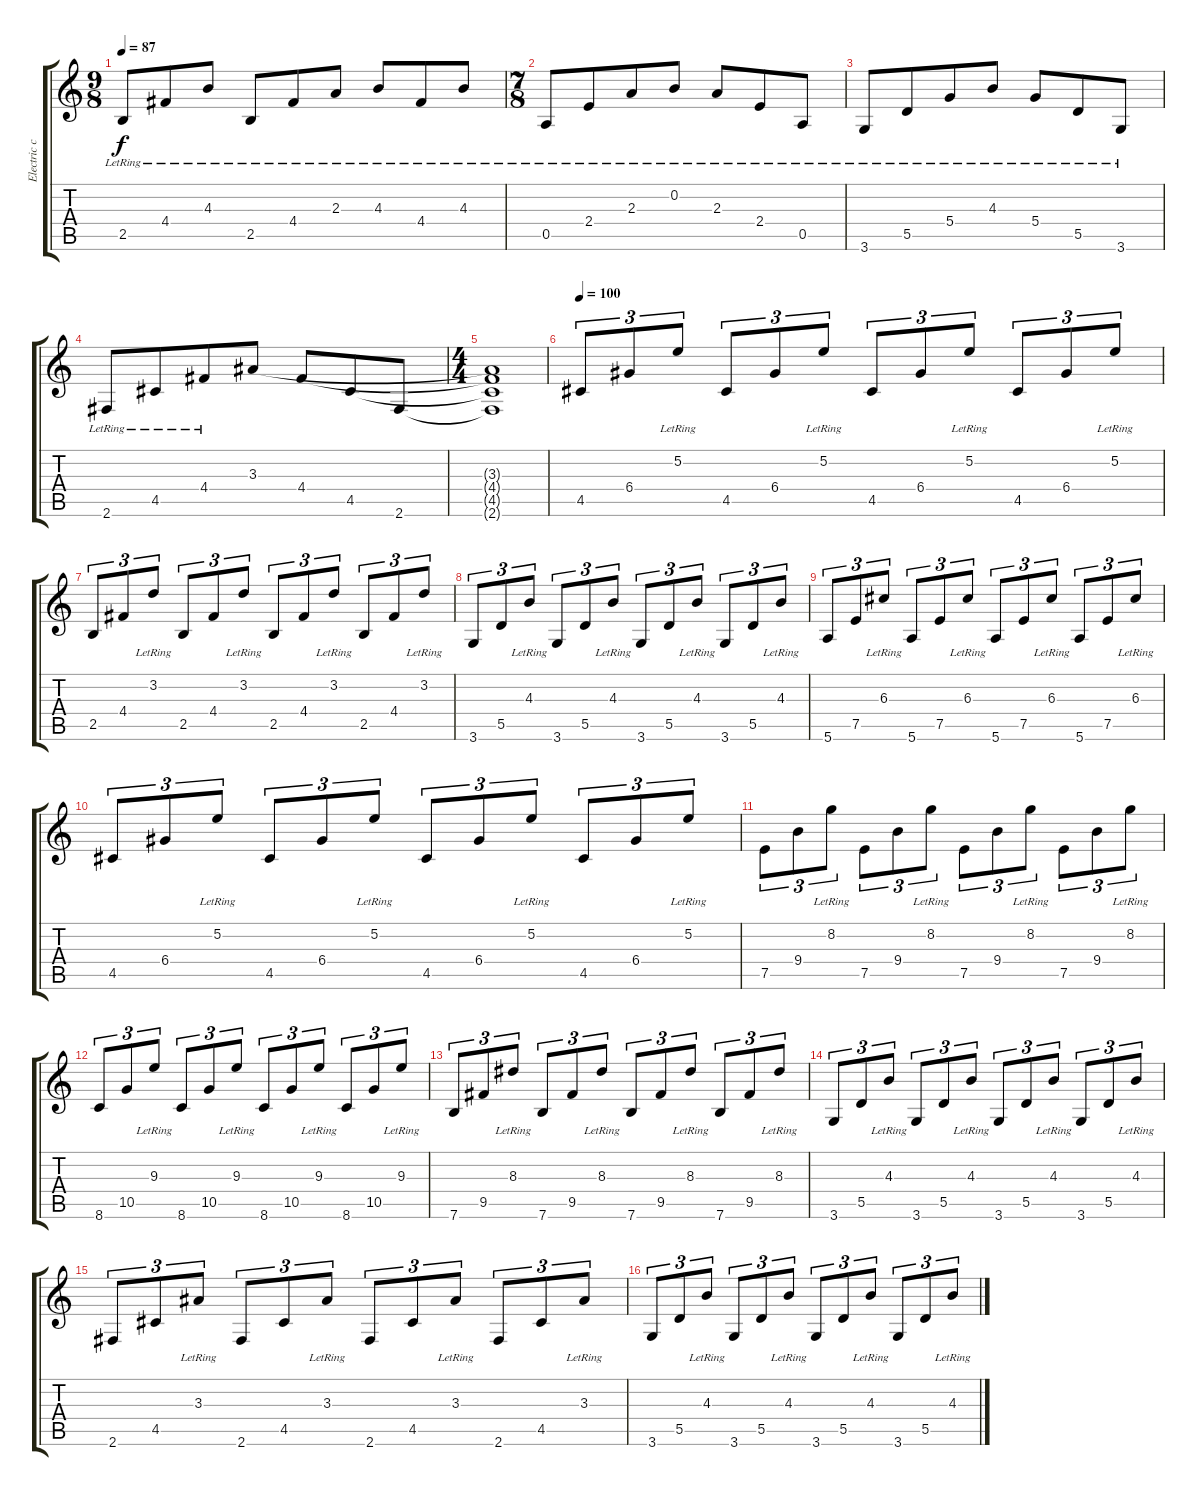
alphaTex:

\track ("Electric clean" "Electric c") {instrument electricguitarclean}
\staff {score tabs}
\tuning (E4 B3 G3 D3 A2 E2) {hide}
\ts (9 8)
\tempo 87
\clef g2
\ks c
2.5{lr}.8{dy f} 4.4{lr}.8 4.3{lr}.8 2.5{lr}.8 4.4{lr}.8 2.3{lr}.8 4.3{lr}.8 4.4{lr}.8 4.3{lr}.8 |
\ts (7 8)
0.5{lr}.8 2.4{lr}.8 2.3{lr}.8 0.2{lr}.8 2.3{lr}.8 2.4{lr}.8 0.5{lr}.8 |
3.6{lr}.8 5.5{lr}.8 5.4{lr}.8 4.3{lr}.8 5.4{lr}.8 5.5{lr}.8 3.6{lr}.8 |
2.6{lr}.8 4.5{lr}.8 4.4{lr}.8 3.3.8 4.4.8 4.5.8 2.6.8 |
\ts (4 4)
(3.3{t} 4.4{t} 4.5{t} 2.6{t}).1 |
\tempo 100
4.5.8{tu (3 2) volume 8} 6.4.8{tu (3 2)} 5.2{lr}.8{tu (3 2) volume 16} 4.5.8{tu (3 2) volume 8} 6.4.8{tu (3 2)} 5.2{lr}.8{tu (3 2) volume 10} 4.5.8{tu (3 2) volume 8} 6.4.8{tu (3 2)} 5.2{lr}.8{tu (3 2)} 4.5.8{tu (3 2)} 6.4.8{tu (3 2)} 5.2{lr}.8{tu (3 2) volume 3} |
2.5.8{tu (3 2) volume 8} 4.4.8{tu (3 2)} 3.2{lr}.8{tu (3 2) volume 16} 2.5.8{tu (3 2) volume 8} 4.4.8{tu (3 2)} 3.2{lr}.8{tu (3 2) volume 10} 2.5.8{tu (3 2) volume 8} 4.4.8{tu (3 2)} 3.2{lr}.8{tu (3 2)} 2.5.8{tu (3 2)} 4.4.8{tu (3 2)} 3.2{lr}.8{tu (3 2) volume 3} |
3.6.8{tu (3 2) volume 8} 5.5.8{tu (3 2)} 4.3{lr}.8{tu (3 2) volume 16} 3.6.8{tu (3 2) volume 8} 5.5.8{tu (3 2)} 4.3{lr}.8{tu (3 2) volume 10} 3.6.8{tu (3 2) volume 8} 5.5.8{tu (3 2)} 4.3{lr}.8{tu (3 2)} 3.6.8{tu (3 2)} 5.5.8{tu (3 2)} 4.3{lr}.8{tu (3 2) volume 3} |
5.6.8{tu (3 2) volume 8} 7.5.8{tu (3 2)} 6.3{lr}.8{tu (3 2) volume 16} 5.6.8{tu (3 2) volume 8} 7.5.8{tu (3 2)} 6.3{lr}.8{tu (3 2) volume 10} 5.6.8{tu (3 2) volume 8} 7.5.8{tu (3 2)} 6.3{lr}.8{tu (3 2)} 5.6.8{tu (3 2)} 7.5.8{tu (3 2)} 6.3{lr}.8{tu (3 2) volume 3} |
4.5.8{tu (3 2) volume 8} 6.4.8{tu (3 2)} 5.2{lr}.8{tu (3 2) volume 16} 4.5.8{tu (3 2) volume 8} 6.4.8{tu (3 2)} 5.2{lr}.8{tu (3 2) volume 10} 4.5.8{tu (3 2) volume 8} 6.4.8{tu (3 2)} 5.2{lr}.8{tu (3 2)} 4.5.8{tu (3 2)} 6.4.8{tu (3 2)} 5.2{lr}.8{tu (3 2) volume 3} |
7.5.8{tu (3 2) volume 8} 9.4.8{tu (3 2)} 8.2{lr}.8{tu (3 2) volume 16} 7.5.8{tu (3 2) volume 8} 9.4.8{tu (3 2)} 8.2{lr}.8{tu (3 2) volume 10} 7.5.8{tu (3 2) volume 8} 9.4.8{tu (3 2)} 8.2{lr}.8{tu (3 2)} 7.5.8{tu (3 2)} 9.4.8{tu (3 2)} 8.2{lr}.8{tu (3 2) volume 3} |
8.6.8{tu (3 2) volume 8} 10.5.8{tu (3 2)} 9.3{lr}.8{tu (3 2) volume 16} 8.6.8{tu (3 2) volume 8} 10.5.8{tu (3 2)} 9.3{lr}.8{tu (3 2) volume 10} 8.6.8{tu (3 2) volume 8} 10.5.8{tu (3 2)} 9.3{lr}.8{tu (3 2)} 8.6.8{tu (3 2)} 10.5.8{tu (3 2)} 9.3{lr}.8{tu (3 2) volume 3} |
7.6.8{tu (3 2) volume 8} 9.5.8{tu (3 2)} 8.3{lr}.8{tu (3 2) volume 16} 7.6.8{tu (3 2) volume 8} 9.5.8{tu (3 2)} 8.3{lr}.8{tu (3 2) volume 10} 7.6.8{tu (3 2) volume 8} 9.5.8{tu (3 2)} 8.3{lr}.8{tu (3 2)} 7.6.8{tu (3 2)} 9.5.8{tu (3 2)} 8.3{lr}.8{tu (3 2) volume 3} |
3.6.8{tu (3 2) volume 8} 5.5.8{tu (3 2)} 4.3{lr}.8{tu (3 2) volume 16} 3.6.8{tu (3 2) volume 8} 5.5.8{tu (3 2)} 4.3{lr}.8{tu (3 2) volume 10} 3.6.8{tu (3 2) volume 8} 5.5.8{tu (3 2)} 4.3{lr}.8{tu (3 2)} 3.6.8{tu (3 2)} 5.5.8{tu (3 2)} 4.3{lr}.8{tu (3 2) volume 3} |
2.6.8{tu (3 2) volume 8} 4.5.8{tu (3 2)} 3.3{lr}.8{tu (3 2) volume 16} 2.6.8{tu (3 2) volume 8} 4.5.8{tu (3 2)} 3.3{lr}.8{tu (3 2) volume 10} 2.6.8{tu (3 2) volume 8} 4.5.8{tu (3 2)} 3.3{lr}.8{tu (3 2)} 2.6.8{tu (3 2)} 4.5.8{tu (3 2)} 3.3{lr}.8{tu (3 2) volume 3} |
3.6.8{tu (3 2) volume 8} 5.5.8{tu (3 2)} 4.3{lr}.8{tu (3 2) volume 16} 3.6.8{tu (3 2) volume 8} 5.5.8{tu (3 2)} 4.3{lr}.8{tu (3 2) volume 10} 3.6.8{tu (3 2) volume 8} 5.5.8{tu (3 2)} 4.3{lr}.8{tu (3 2)} 3.6.8{tu (3 2)} 5.5.8{tu (3 2)} 4.3{lr}.8{tu (3 2) volume 3}
